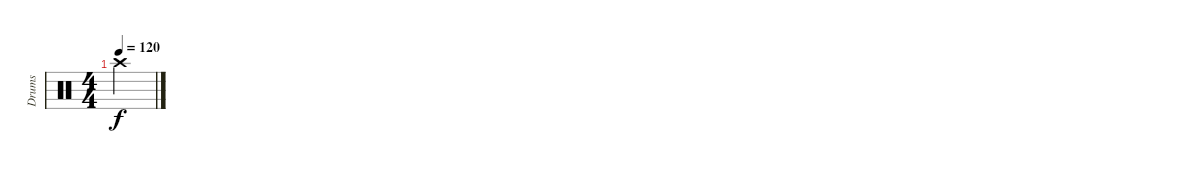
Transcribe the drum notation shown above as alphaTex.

\track ("Drums" "Drums") {instrument percussion}
\staff {score}
\articulation defaults
\ts (4 4)
\tempo 120
\clef neutral
\ks c "Crash high (hit)".4{dy f}
